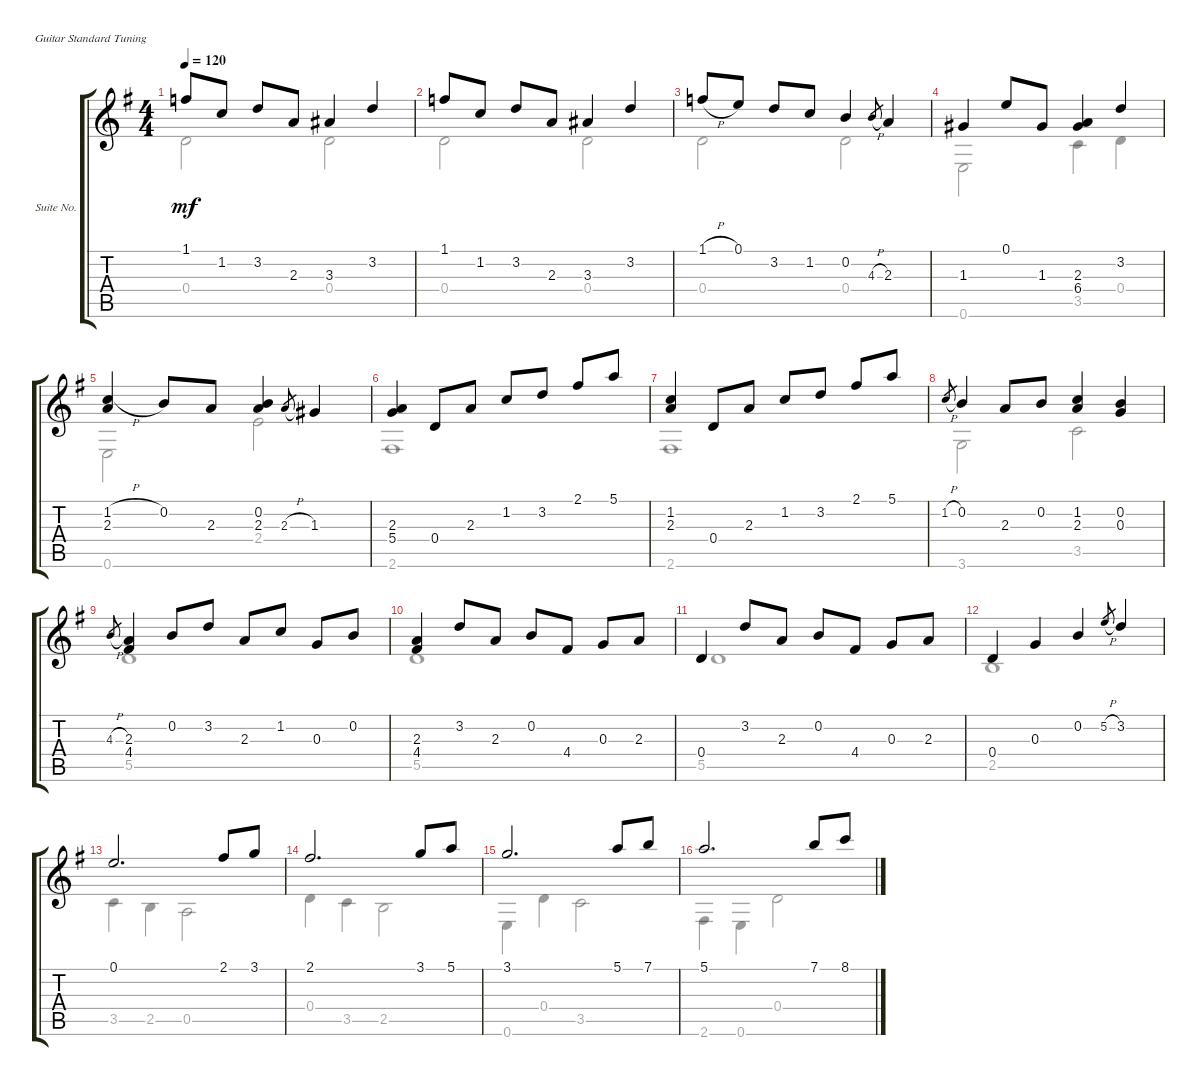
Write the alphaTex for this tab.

\bracketExtendMode groupsimilarinstruments
\firstSystemTrackNameOrientation horizontal
\otherSystemsTrackNameOrientation horizontal
\track ("Suite No. 16 in G - 4. Bourée" "Suite No. ") {instrument acousticguitarnylon}
\staff {score tabs}
\tuning (E4 B3 G3 D3 A2 E2)
\voice
\ts (4 4)
\tempo 120
\clef g2
\ks g
1.1.8{dy mf} 1.2.8 3.2.8 2.3.8 3.3.4 3.2.4 |
1.1.8 1.2.8 3.2.8 2.3.8 3.3.4 3.2.4 |
1.1{h}.8 0.1.8 3.2.8 1.2.8 0.2.4 4.3{h}.8{gr} 2.3.4 |
1.3.4 0.1.8 1.3.8 (2.3 6.4).4 3.2.4 |
(1.2{h} 2.3).4 0.2.8 2.3.8 (0.2 2.3).4 2.3{h}.8{gr} 1.3.4 |
(2.3 5.4).4 0.4.8 2.3.8 1.2.8 3.2.8 2.1.8 5.1.8 |
(1.2 2.3).4 0.4.8 2.3.8 1.2.8 3.2.8 2.1.8 5.1.8 |
1.2{h}.8{gr} 0.2.4 2.3.8 0.2.8 (1.2 2.3).4 (0.2 0.3).4 |
4.3{h}.8{gr} (2.3 4.4).4 0.2.8 3.2.8 2.3.8 1.2.8 0.3.8 0.2.8 |
(2.3 4.4).4 3.2.8 2.3.8 0.2.8 4.4.8 0.3.8 2.3.8 |
0.4.4 3.2.8 2.3.8 0.2.8 4.4.8 0.3.8 2.3.8 |
0.4.4 0.3.4 0.2.4 5.2{h}.8{gr} 3.2.4 |
0.1.2{d} 2.1.8 3.1.8 |
2.1.2{d} 3.1.8 5.1.8 |
3.1.2{d} 5.1.8 7.1.8 |
5.1.2{d} 7.1.8 8.1.8
\voice
\clef g2
\ottava regular
\simile none
\ks g
0.4.2{dy mf} 0.4.2 |
0.4.2 0.4.2 |
0.4.2 0.4.2 |
0.6.2 3.5.4 0.4.4 |
0.6.2 2.4.2 |
2.6.1 |
2.6.1 |
3.6.2 3.5.2 |
5.5.1 |
5.5.1 |
5.5.1 |
2.5.1 |
3.5.4 2.5.4 0.5.2 |
0.4.4 3.5.4 2.5.2 |
0.6.4 0.4.4 3.5.2 |
2.6.4 0.6.4 0.4.2
